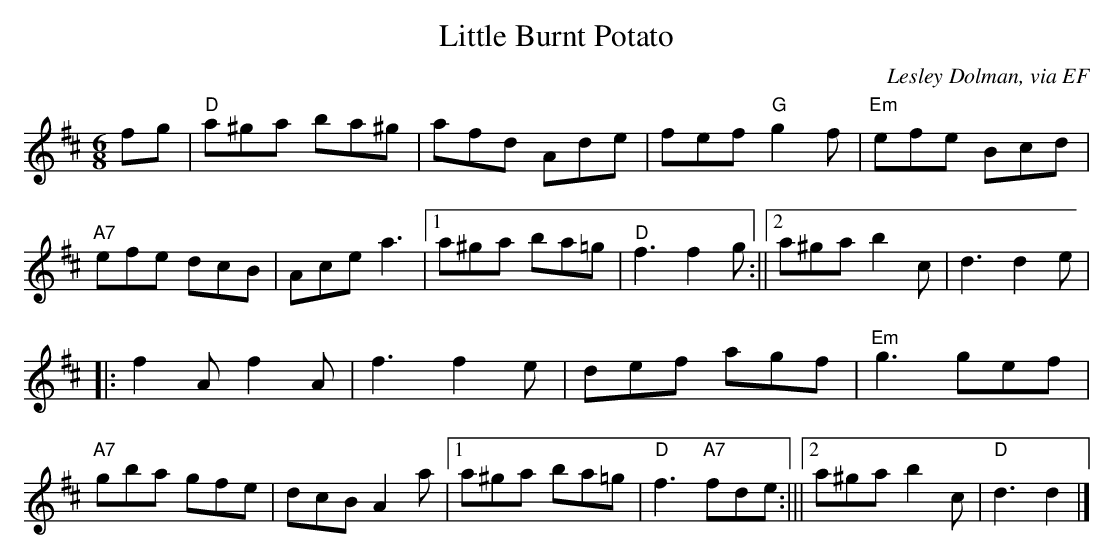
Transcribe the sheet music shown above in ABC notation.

X:1
T:Little Burnt Potato
C:Lesley Dolman, via EF
M:6/8
L:1/8
K:D
fg|"D"a^ga ba^g|afd Ade|fef "G"g2f|"Em"efe Bcd|
"A7"efe dcB|Ace a3|1 a^ga ba=g|"D"f3 f2g:||2 a^ga b2c|d3 d2e|
|:f2A f2A|f3 f2e|def agf|"Em"g3 gef|
"A7"gba gfe|dcB A2a|1 a^ga ba=g|"D"f3 "A7"fde:|||2 a^ga b2c|"D"d3 d2|]
